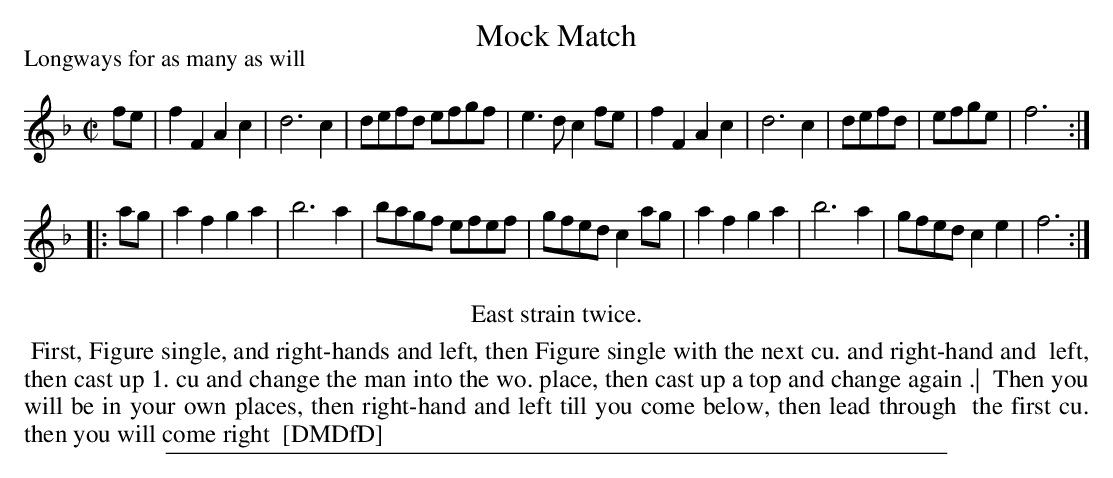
X:1
T: Mock Match
P: Longways for as many as will
M: C|
L: 1/8
K: F
fe |\
f2F2 A2c2 | d6 c2 | defd efgf | e3d c2fe |\
f2F2 A2c2 | d6 c2 | defd | efge | f6 :|
|: ag |\
a2f2 g2a2 | b6 a2 | bagf efef | gfed c2ag |\
a2f2 g2a2 | b6 a2 | gfed c2e2 | f6 :|
